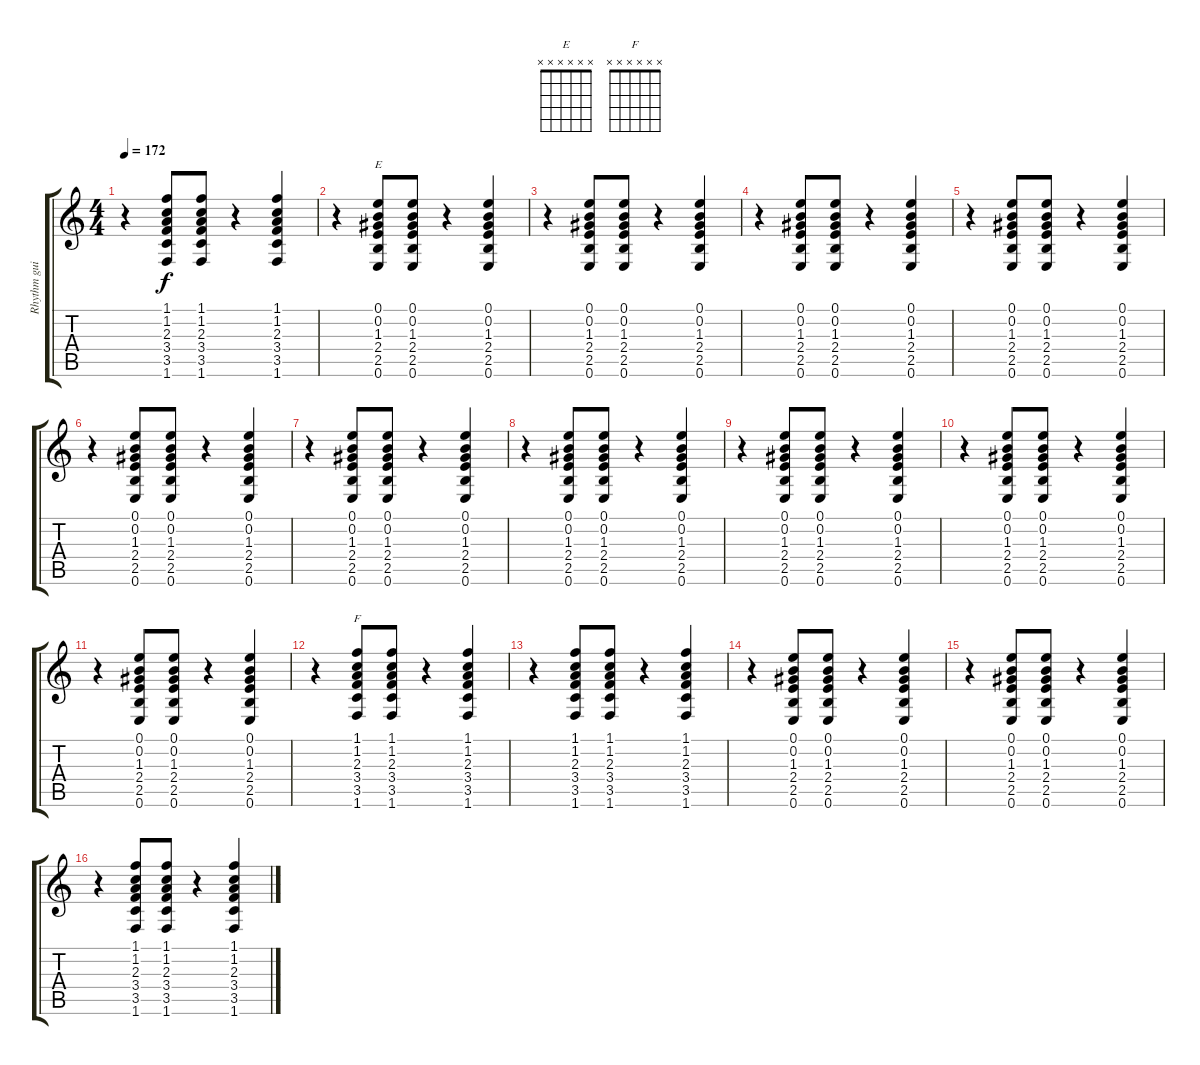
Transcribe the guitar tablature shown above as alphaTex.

\track ("Rhythm guitar" "Rhythm gui") {instrument electricguitarclean}
\staff {score tabs}
\tuning (E4 B3 G3 D3 A2 E2) {hide}
\chord ("E" x x x x x x)
\chord ("F" x x x x x x)
\ts (4 4)
\tempo 172
\clef g2
\ks c
r.4{dy f} (1.1 1.2 2.3 3.4 3.5 1.6).8 (1.1 1.2 2.3 3.4 3.5 1.6).8 r.4 (1.1 1.2 2.3 3.4 3.5 1.6).4 |
r.4 (0.1 0.2 1.3 2.4 2.5 0.6).8{ch "E"} (0.1 0.2 1.3 2.4 2.5 0.6).8 r.4 (0.1 0.2 1.3 2.4 2.5 0.6).4 |
r.4 (0.1 0.2 1.3 2.4 2.5 0.6).8 (0.1 0.2 1.3 2.4 2.5 0.6).8 r.4 (0.1 0.2 1.3 2.4 2.5 0.6).4 |
r.4 (0.1 0.2 1.3 2.4 2.5 0.6).8 (0.1 0.2 1.3 2.4 2.5 0.6).8 r.4 (0.1 0.2 1.3 2.4 2.5 0.6).4 |
r.4 (0.1 0.2 1.3 2.4 2.5 0.6).8 (0.1 0.2 1.3 2.4 2.5 0.6).8 r.4 (0.1 0.2 1.3 2.4 2.5 0.6).4 |
r.4 (0.1 0.2 1.3 2.4 2.5 0.6).8 (0.1 0.2 1.3 2.4 2.5 0.6).8 r.4 (0.1 0.2 1.3 2.4 2.5 0.6).4 |
r.4 (0.1 0.2 1.3 2.4 2.5 0.6).8 (0.1 0.2 1.3 2.4 2.5 0.6).8 r.4 (0.1 0.2 1.3 2.4 2.5 0.6).4 |
r.4 (0.1 0.2 1.3 2.4 2.5 0.6).8 (0.1 0.2 1.3 2.4 2.5 0.6).8 r.4 (0.1 0.2 1.3 2.4 2.5 0.6).4 |
r.4 (0.1 0.2 1.3 2.4 2.5 0.6).8 (0.1 0.2 1.3 2.4 2.5 0.6).8 r.4 (0.1 0.2 1.3 2.4 2.5 0.6).4 |
r.4 (0.1 0.2 1.3 2.4 2.5 0.6).8 (0.1 0.2 1.3 2.4 2.5 0.6).8 r.4 (0.1 0.2 1.3 2.4 2.5 0.6).4 |
r.4 (0.1 0.2 1.3 2.4 2.5 0.6).8 (0.1 0.2 1.3 2.4 2.5 0.6).8 r.4 (0.1 0.2 1.3 2.4 2.5 0.6).4 |
r.4 (1.1 1.2 2.3 3.4 3.5 1.6).8{ch "F"} (1.1 1.2 2.3 3.4 3.5 1.6).8 r.4 (1.1 1.2 2.3 3.4 3.5 1.6).4 |
r.4 (1.1 1.2 2.3 3.4 3.5 1.6).8 (1.1 1.2 2.3 3.4 3.5 1.6).8 r.4 (1.1 1.2 2.3 3.4 3.5 1.6).4 |
r.4 (0.1 0.2 1.3 2.4 2.5 0.6).8 (0.1 0.2 1.3 2.4 2.5 0.6).8 r.4 (0.1 0.2 1.3 2.4 2.5 0.6).4 |
r.4 (0.1 0.2 1.3 2.4 2.5 0.6).8 (0.1 0.2 1.3 2.4 2.5 0.6).8 r.4 (0.1 0.2 1.3 2.4 2.5 0.6).4 |
r.4 (1.1 1.2 2.3 3.4 3.5 1.6).8 (1.1 1.2 2.3 3.4 3.5 1.6).8 r.4 (1.1 1.2 2.3 3.4 3.5 1.6).4
